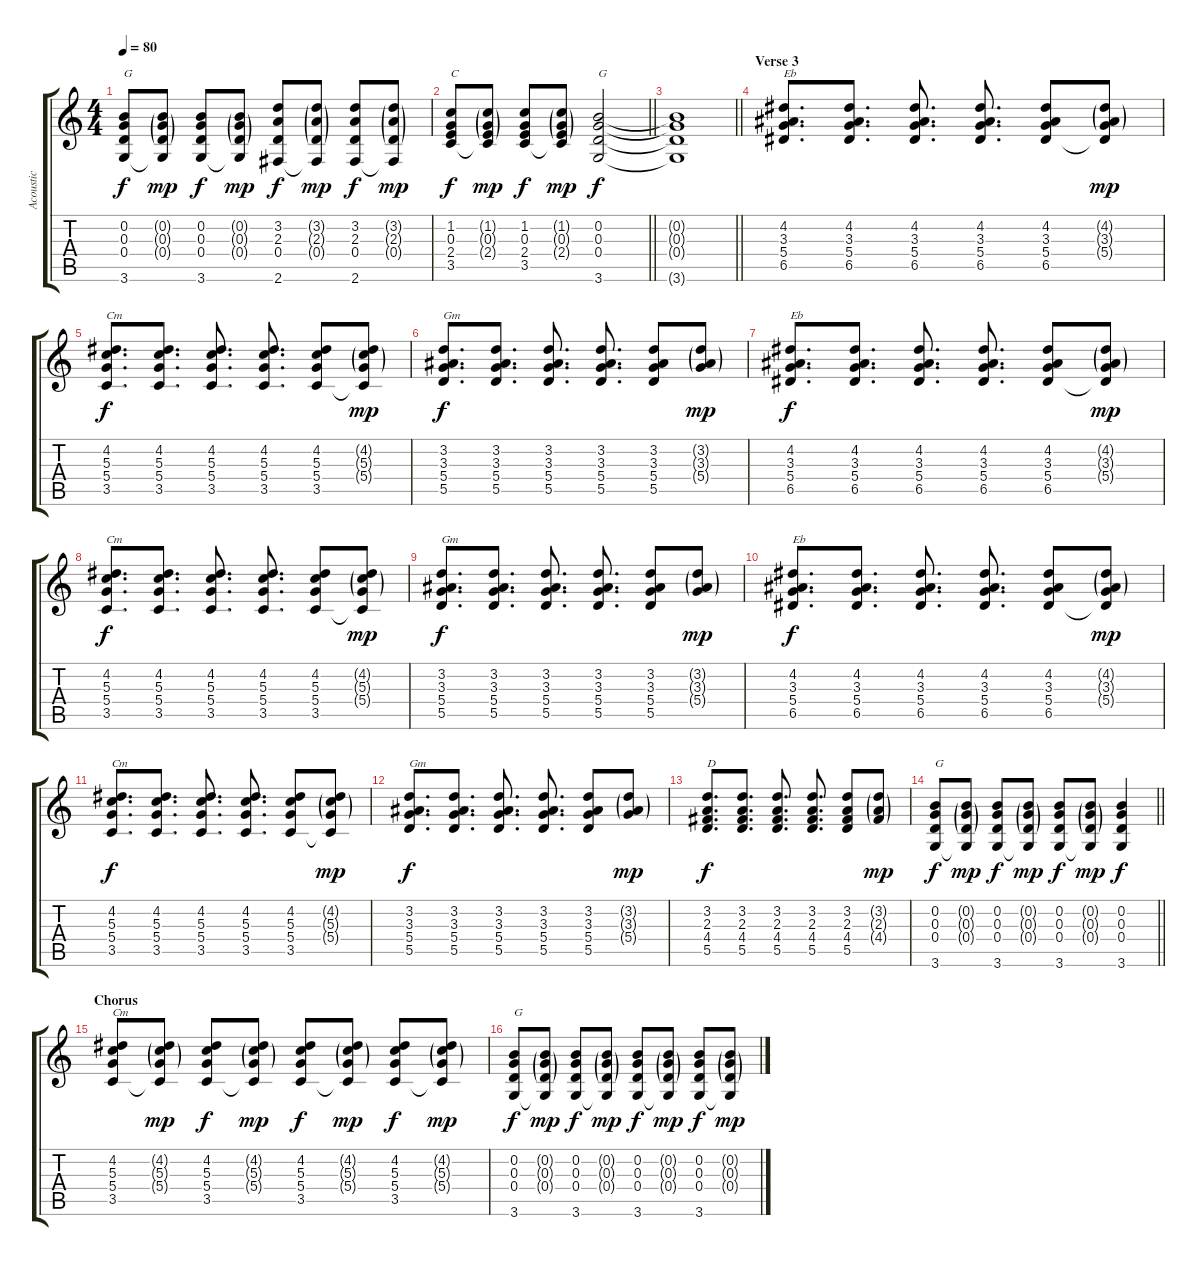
\track ("Acoustic" "Acoustic") {instrument acousticguitarsteel}
\staff {score tabs}
\tuning (E4 B3 G3 D3 A2 E2) {hide}
\ts (4 4)
\tempo 80
\clef g2
\ks c
(0.2 0.3 0.4 3.6).8{txt "G" dy f} (0.2{g} 0.3{g} 0.4{g} 3.6{t}).8{dy mp} (0.2 0.3 0.4 3.6).8{dy f} (0.2{g} 0.3{g} 0.4{g} 3.6{t}).8{dy mp} (3.2 2.3 0.4 2.6).8{dy f} (3.2{g} 2.3{g} 0.4{g} 2.6{t}).8{dy mp} (3.2 2.3 0.4 2.6).8{dy f} (3.2{g} 2.3{g} 0.4{g} 2.6{t}).8{dy mp} |
\barLineRight lightlight
(1.2 0.3 2.4 3.5).8{txt "C" dy f} (1.2{g} 0.3{g} 2.4{g} 3.5{t}).8{dy mp} (1.2 0.3 2.4 3.5).8{dy f} (1.2{g} 0.3{g} 2.4{g} 3.5{t}).8{dy mp} (0.2 0.3 0.4 3.6).2{txt "G" dy f} |
\barLineRight lightlight
(0.2{t} 0.3{t} 0.4{t} 3.6{t}).1 |
\section ("" "Verse 3")
(4.2 3.3 5.4 6.5).8{d txt "Eb"} (4.2 3.3 5.4 6.5).8{d} (4.2 3.3 5.4 6.5).8{d} (4.2 3.3 5.4 6.5).8{d} (4.2 3.3 5.4 6.5).8 (4.2{g} 3.3{g} 5.4{g} 6.5{t}).8{dy mp} |
(4.2 5.3 5.4 3.5).8{d txt "Cm" dy f} (4.2 5.3 5.4 3.5).8{d} (4.2 5.3 5.4 3.5).8{d} (4.2 5.3 5.4 3.5).8{d} (4.2 5.3 5.4 3.5).8 (4.2{g} 5.3{g} 5.4{g} 3.5{t}).8{dy mp} |
(3.2 3.3 5.4 5.5).8{d txt "Gm" dy f} (3.2 3.3 5.4 5.5).8{d} (3.2 3.3 5.4 5.5).8{d} (3.2 3.3 5.4 5.5).8{d} (3.2 3.3 5.4 5.5).8 (3.2{g} 3.3{g} 5.4{g}).8{dy mp} |
(4.2 3.3 5.4 6.5).8{d txt "Eb" dy f} (4.2 3.3 5.4 6.5).8{d} (4.2 3.3 5.4 6.5).8{d} (4.2 3.3 5.4 6.5).8{d} (4.2 3.3 5.4 6.5).8 (4.2{g} 3.3{g} 5.4{g} 6.5{t}).8{dy mp} |
(4.2 5.3 5.4 3.5).8{d txt "Cm" dy f} (4.2 5.3 5.4 3.5).8{d} (4.2 5.3 5.4 3.5).8{d} (4.2 5.3 5.4 3.5).8{d} (4.2 5.3 5.4 3.5).8 (4.2{g} 5.3{g} 5.4{g} 3.5{t}).8{dy mp} |
(3.2 3.3 5.4 5.5).8{d txt "Gm" dy f} (3.2 3.3 5.4 5.5).8{d} (3.2 3.3 5.4 5.5).8{d} (3.2 3.3 5.4 5.5).8{d} (3.2 3.3 5.4 5.5).8 (3.2{g} 3.3{g} 5.4{g}).8{dy mp} |
(4.2 3.3 5.4 6.5).8{d txt "Eb" dy f} (4.2 3.3 5.4 6.5).8{d} (4.2 3.3 5.4 6.5).8{d} (4.2 3.3 5.4 6.5).8{d} (4.2 3.3 5.4 6.5).8 (4.2{g} 3.3{g} 5.4{g} 6.5{t}).8{dy mp} |
(4.2 5.3 5.4 3.5).8{d txt "Cm" dy f} (4.2 5.3 5.4 3.5).8{d} (4.2 5.3 5.4 3.5).8{d} (4.2 5.3 5.4 3.5).8{d} (4.2 5.3 5.4 3.5).8 (4.2{g} 5.3{g} 5.4{g} 3.5{t}).8{dy mp} |
(3.2 3.3 5.4 5.5).8{d txt "Gm" dy f} (3.2 3.3 5.4 5.5).8{d} (3.2 3.3 5.4 5.5).8{d} (3.2 3.3 5.4 5.5).8{d} (3.2 3.3 5.4 5.5).8 (3.2{g} 3.3{g} 5.4{g}).8{dy mp} |
(3.2 2.3 4.4 5.5).8{d txt "D" dy f} (3.2 2.3 4.4 5.5).8{d} (3.2 2.3 4.4 5.5).8{d} (3.2 2.3 4.4 5.5).8{d} (3.2 2.3 4.4 5.5).8 (3.2{g} 2.3{g} 4.4{g}).8{dy mp} |
\barLineRight lightlight
(0.2 0.3 0.4 3.6).8{txt "G" dy f} (0.2{g} 0.3{g} 0.4{g} 3.6{t}).8{dy mp} (0.2 0.3 0.4 3.6).8{dy f} (0.2{g} 0.3{g} 0.4{g} 3.6{t}).8{dy mp} (0.2 0.3 0.4 3.6).8{dy f} (0.2{g} 0.3{g} 0.4{g} 3.6{t}).8{dy mp} (0.2 0.3 0.4 3.6).4{dy f} |
\section ("" "Chorus")
(4.2 5.3 5.4 3.5).8{txt "Cm"} (4.2{g} 5.3{g} 5.4{g} 3.5{t}).8{dy mp} (4.2 5.3 5.4 3.5).8{dy f} (4.2{g} 5.3{g} 5.4{g} 3.5{t}).8{dy mp} (4.2 5.3 5.4 3.5).8{dy f} (4.2{g} 5.3{g} 5.4{g} 3.5{t}).8{dy mp} (4.2 5.3 5.4 3.5).8{dy f} (4.2{g} 5.3{g} 5.4{g} 3.5{t}).8{dy mp} |
(0.2 0.3 0.4 3.6).8{txt "G" dy f} (0.2{g} 0.3{g} 0.4{g} 3.6{t}).8{dy mp} (0.2 0.3 0.4 3.6).8{dy f} (0.2{g} 0.3{g} 0.4{g} 3.6{t}).8{dy mp} (0.2 0.3 0.4 3.6).8{dy f} (0.2{g} 0.3{g} 0.4{g} 3.6{t}).8{dy mp} (0.2 0.3 0.4 3.6).8{dy f} (0.2{g} 0.3{g} 0.4{g} 3.6{t}).8{dy mp}
